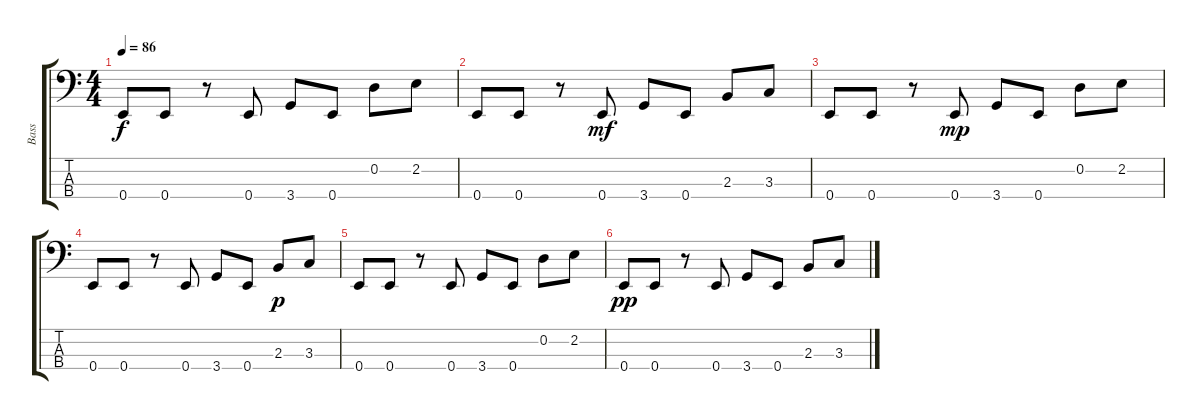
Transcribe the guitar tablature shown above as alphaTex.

\track ("Bass" "Bass") {instrument electricbassfinger}
\staff {score tabs}
\tuning (G2 D2 A1 E1) {hide}
\ts (4 4)
\tempo 86
\clef f4
\ks c
0.4.8{dy f} 0.4.8 r.8 0.4.8 3.4.8 0.4.8 0.2.8 2.2.8 |
0.4.8 0.4.8 r.8 0.4.8{dy mf} 3.4.8 0.4.8 2.3.8 3.3.8 |
0.4.8 0.4.8 r.8 0.4.8{dy mp} 3.4.8 0.4.8 0.2.8 2.2.8 |
0.4.8 0.4.8 r.8 0.4.8 3.4.8 0.4.8 2.3.8{dy p} 3.3.8 |
0.4.8 0.4.8 r.8 0.4.8 3.4.8 0.4.8 0.2.8 2.2.8 |
0.4.8{dy pp} 0.4.8 r.8 0.4.8 3.4.8 0.4.8 2.3.8 3.3.8
